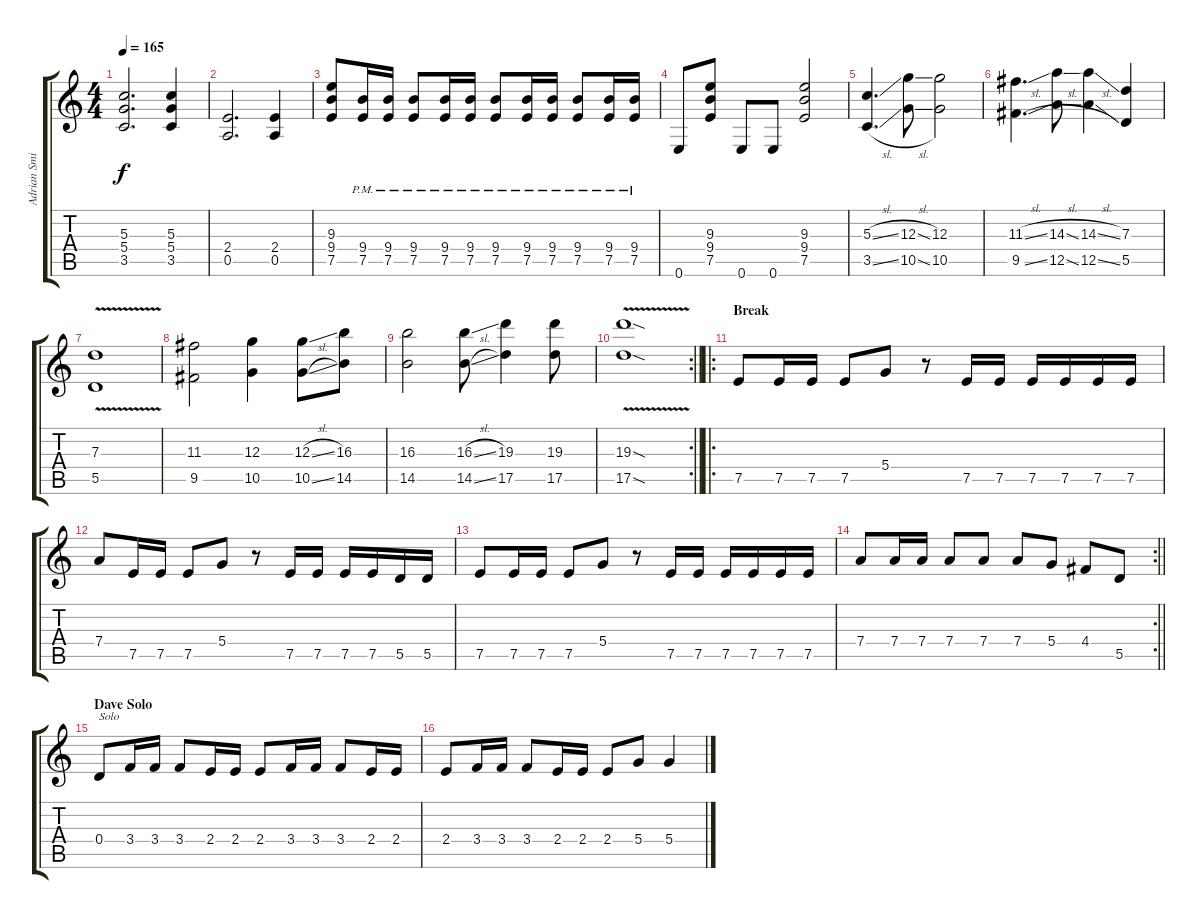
\track ("Adrian Smith" "Adrian Smi") {instrument distortionguitar}
\staff {score tabs}
\tuning (E4 B3 G3 D3 A2 E2) {hide}
\ts (4 4)
\tempo 165
\clef g2
\ks c
(5.3 5.4 3.5).2{d dy f} (5.3 5.4 3.5).4 |
(2.4 0.5).2{d} (2.4 0.5).4 |
(9.3 9.4 7.5).8 (9.4{pm} 7.5{pm}).16 (9.4{pm} 7.5{pm}).16 (9.4{pm} 7.5{pm}).8 (9.4{pm} 7.5{pm}).16 (9.4{pm} 7.5{pm}).16 (9.4{pm} 7.5{pm}).8 (9.4{pm} 7.5{pm}).16 (9.4{pm} 7.5{pm}).16 (9.4{pm} 7.5{pm}).8 (9.4{pm} 7.5{pm}).16 (9.4{pm} 7.5{pm}).16 |
0.6.8 (9.3 9.4 7.5).8 0.6.8 0.6.8 (9.3 9.4 7.5).2 |
(5.3{sl} 3.5{sl}).4{d} (12.3{sl} 10.5{sl}).8 (12.3 10.5).2 |
(11.3{sl} 9.5{sl}).4{d} (14.3{sl} 12.5{sl}).8 (14.3{sl} 12.5{sl}).4 (7.3 5.5).4 |
(7.3{v} 5.5{v}).1 |
(11.3 9.5).2 (12.3 10.5).4 (12.3{sl} 10.5{sl}).8 (16.3 14.5).8 |
(16.3 14.5).2 (16.3{sl} 14.5{sl}).8 (19.3 17.5).4 (19.3 17.5).8 |
\rc 2
\barLineRight lightlight
(19.3{v sod} 17.5{v sod}).1 |
\ro
\section ("" "Break")
7.5.8 7.5.16 7.5.16 7.5.8 5.4.8 r.8 7.5.16 7.5.16 7.5.16 7.5.16 7.5.16 7.5.16 |
7.4.8 7.5.16 7.5.16 7.5.8 5.4.8 r.8 7.5.16 7.5.16 7.5.16 7.5.16 5.5.16 5.5.16 |
7.5.8 7.5.16 7.5.16 7.5.8 5.4.8 r.8 7.5.16 7.5.16 7.5.16 7.5.16 7.5.16 7.5.16 |
\rc 2
\barLineRight lightlight
7.4.8 7.4.16 7.4.16 7.4.8 7.4.8 7.4.8 5.4.8 4.4.8 5.5.8 |
\section ("" "Dave Solo")
0.4.8{txt "Solo"} 3.4.16 3.4.16 3.4.8 2.4.16 2.4.16 2.4.8 3.4.16 3.4.16 3.4.8 2.4.16 2.4.16 |
2.4.8 3.4.16 3.4.16 3.4.8 2.4.16 2.4.16 2.4.8 5.4.8 5.4.4
